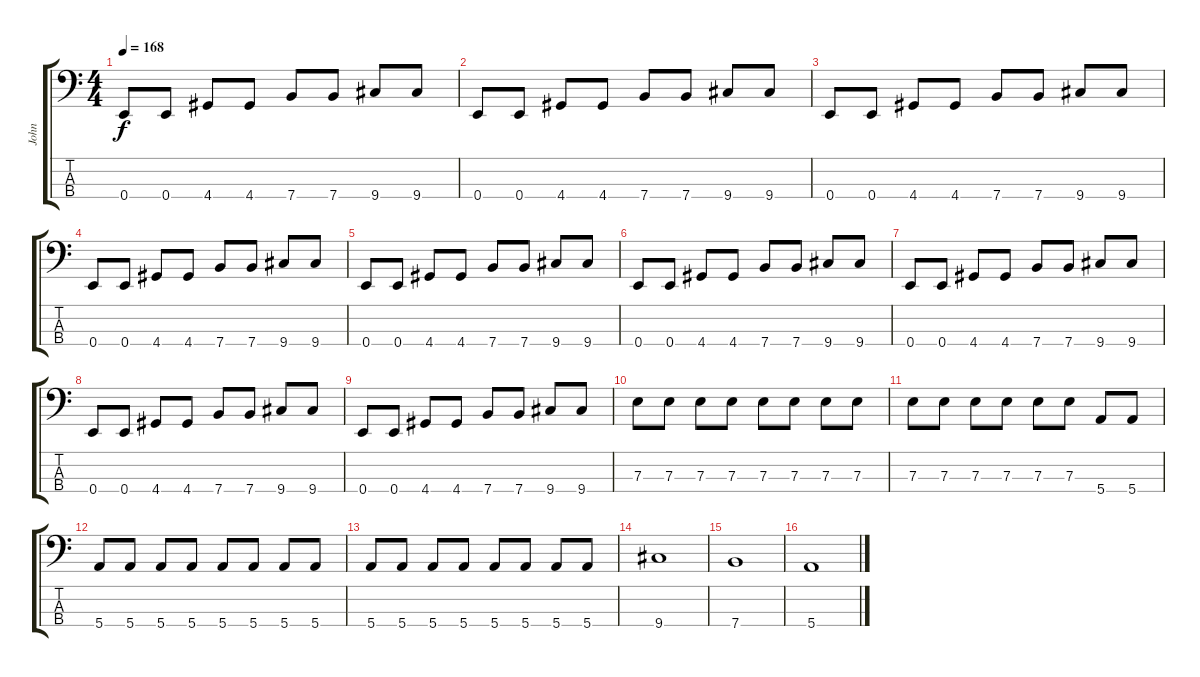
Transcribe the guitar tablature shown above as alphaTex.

\track ("John" "John") {instrument electricbassfinger}
\staff {score tabs}
\tuning (G2 D2 A1 E1) {hide}
\ts (4 4)
\tempo 168
\clef f4
\ks c
0.4.8{dy f} 0.4.8 4.4.8 4.4.8 7.4.8 7.4.8 9.4.8 9.4.8 |
0.4.8 0.4.8 4.4.8 4.4.8 7.4.8 7.4.8 9.4.8 9.4.8 |
0.4.8 0.4.8 4.4.8 4.4.8 7.4.8 7.4.8 9.4.8 9.4.8 |
0.4.8 0.4.8 4.4.8 4.4.8 7.4.8 7.4.8 9.4.8 9.4.8 |
0.4.8 0.4.8 4.4.8 4.4.8 7.4.8 7.4.8 9.4.8 9.4.8 |
0.4.8 0.4.8 4.4.8 4.4.8 7.4.8 7.4.8 9.4.8 9.4.8 |
0.4.8 0.4.8 4.4.8 4.4.8 7.4.8 7.4.8 9.4.8 9.4.8 |
0.4.8 0.4.8 4.4.8 4.4.8 7.4.8 7.4.8 9.4.8 9.4.8 |
0.4.8 0.4.8 4.4.8 4.4.8 7.4.8 7.4.8 9.4.8 9.4.8 |
7.3.8 7.3.8 7.3.8 7.3.8 7.3.8 7.3.8 7.3.8 7.3.8 |
7.3.8 7.3.8 7.3.8 7.3.8 7.3.8 7.3.8 5.4.8 5.4.8 |
5.4.8 5.4.8 5.4.8 5.4.8 5.4.8 5.4.8 5.4.8 5.4.8 |
5.4.8 5.4.8 5.4.8 5.4.8 5.4.8 5.4.8 5.4.8 5.4.8 |
9.4.1 |
7.4.1 |
5.4.1
